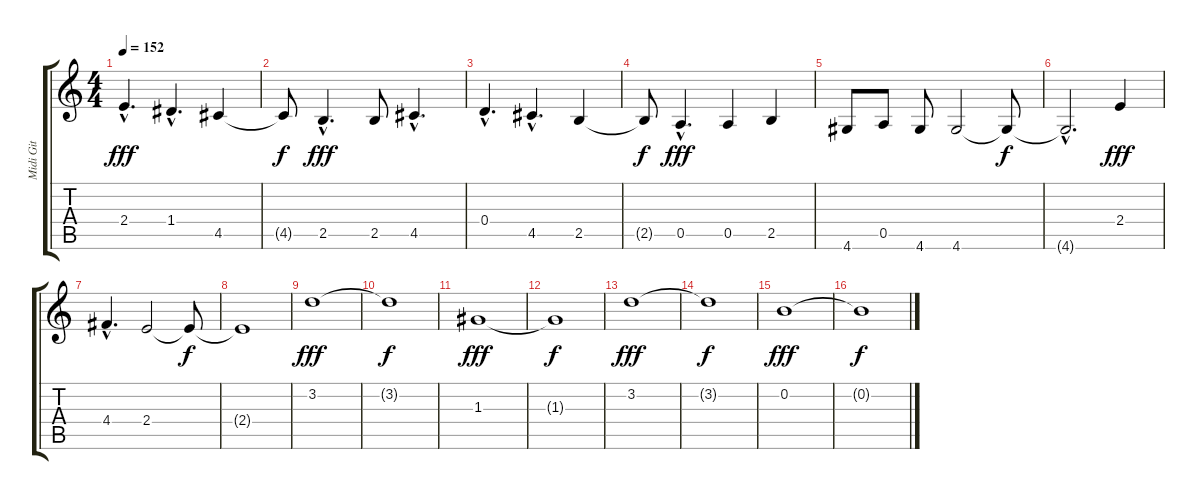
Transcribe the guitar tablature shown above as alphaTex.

\track ("Midi Git" "Midi Git") {instrument acousticguitarsteel}
\staff {score tabs}
\tuning (E4 B3 G3 D3 A2 E2) {hide}
\ts (4 4)
\tempo 152
\clef g2
\ks c
2.4{hac}.4{d dy fff} 1.4{hac}.4{d} 4.5.4 |
4.5{t}.8{dy f} 2.5{hac}.4{d dy fff} 2.5.8 4.5{hac}.4{d} |
0.4{hac}.4{d} 4.5{hac}.4{d} 2.5.4 |
2.5{t}.8{dy f} 0.5{hac}.4{d dy fff} 0.5.4 2.5.4 |
4.6.8 0.5.8 4.6.8 4.6.2 4.6{t}.8{dy f} |
4.6{hac t}.2{d} 2.4.4{dy fff} |
4.4{hac}.4{d} 2.4.2 2.4{t}.8{dy f} |
2.4{t}.1 |
3.2.1{dy fff} |
3.2{t}.1{dy f} |
1.3.1{dy fff} |
1.3{t}.1{dy f} |
3.2.1{dy fff} |
3.2{t}.1{dy f} |
0.2.1{dy fff} |
0.2{t}.1{dy f}
